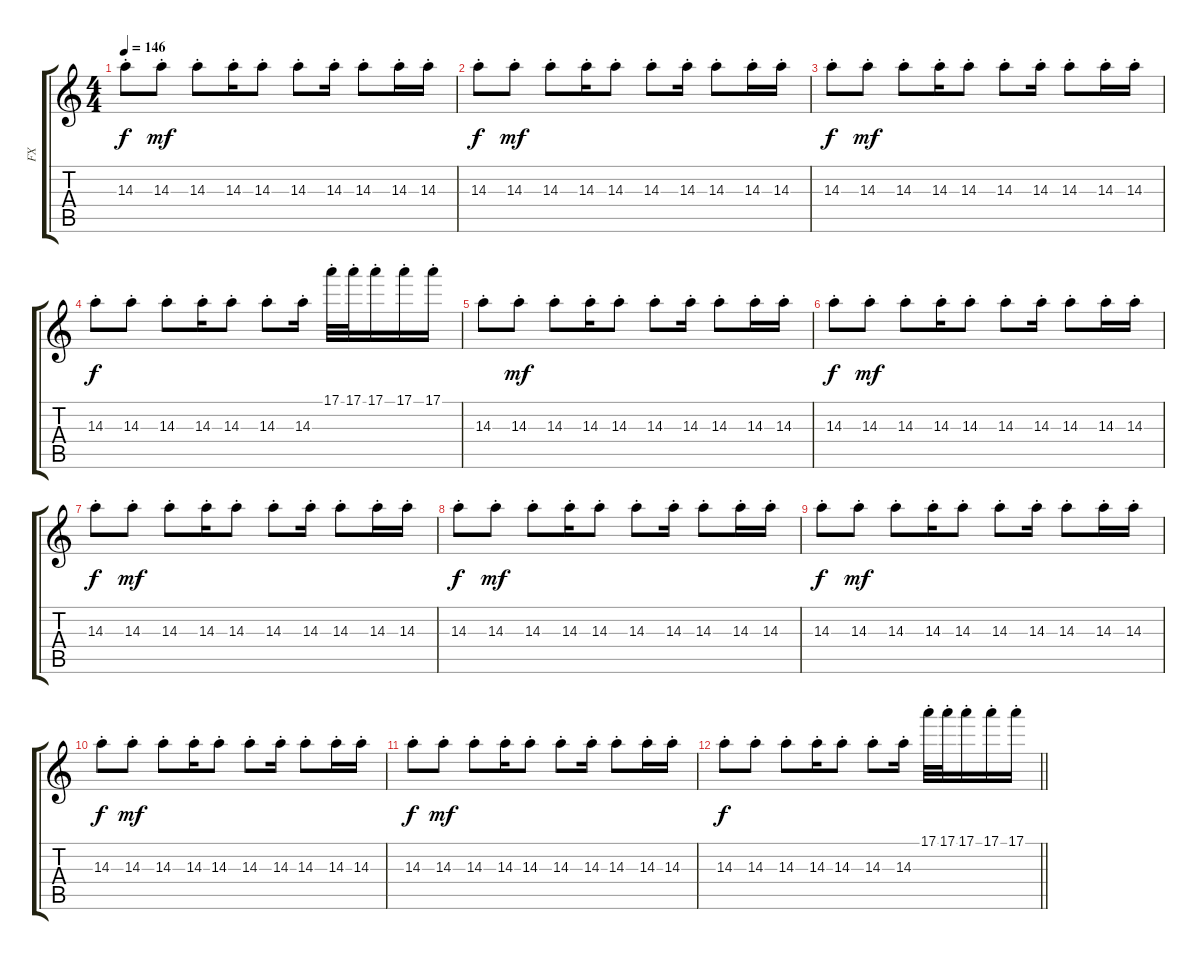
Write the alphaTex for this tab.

\track ("FX" "FX") {instrument recorder}
\staff {score tabs}
\tuning (E5 B4 G4 D4 A3 E3) {hide}
\ts (4 4)
\tempo 146
\clef g2
\ks c
14.3{st}.8{dy f balance 2} 14.3{st}.8{dy mf} 14.3{st}.8 14.3{st}.16 14.3{st}.8{balance 8} 14.3{st}.8{balance 11} 14.3{st}.16 14.3{st}.8{balance 14} 14.3{st}.16 14.3{st}.16 |
14.3{st}.8{dy f balance 2} 14.3{st}.8{dy mf} 14.3{st}.8 14.3{st}.16 14.3{st}.8{balance 8} 14.3{st}.8{balance 11} 14.3{st}.16 14.3{st}.8{balance 14} 14.3{st}.16 14.3{st}.16 |
14.3{st}.8{dy f balance 2} 14.3{st}.8{dy mf} 14.3{st}.8 14.3{st}.16 14.3{st}.8{balance 8} 14.3{st}.8{balance 11} 14.3{st}.16 14.3{st}.8{balance 14} 14.3{st}.16 14.3{st}.16 |
14.3{st}.8{dy f balance 2} 14.3{st}.8 14.3{st}.8 14.3{st}.16 14.3{st}.8{balance 8} 14.3{st}.8{balance 11} 14.3{st}.16 17.1{st}.32{balance 14} 17.1{st}.32 17.1{st}.16 17.1{st}.16 17.1{st}.16 |
14.3{st}.8{balance 2} 14.3{st}.8{dy mf} 14.3{st}.8 14.3{st}.16 14.3{st}.8{balance 8} 14.3{st}.8{balance 11} 14.3{st}.16 14.3{st}.8{balance 14} 14.3{st}.16 14.3{st}.16 |
14.3{st}.8{dy f balance 2} 14.3{st}.8{dy mf} 14.3{st}.8 14.3{st}.16 14.3{st}.8{balance 8} 14.3{st}.8{balance 11} 14.3{st}.16 14.3{st}.8{balance 14} 14.3{st}.16 14.3{st}.16 |
14.3{st}.8{dy f balance 2} 14.3{st}.8{dy mf} 14.3{st}.8 14.3{st}.16 14.3{st}.8{balance 8} 14.3{st}.8{balance 11} 14.3{st}.16 14.3{st}.8{balance 14} 14.3{st}.16 14.3{st}.16 |
14.3{st}.8{dy f balance 2} 14.3{st}.8{dy mf} 14.3{st}.8 14.3{st}.16 14.3{st}.8{balance 8} 14.3{st}.8{balance 11} 14.3{st}.16 14.3{st}.8{balance 14} 14.3{st}.16 14.3{st}.16 |
14.3{st}.8{dy f balance 2} 14.3{st}.8{dy mf} 14.3{st}.8 14.3{st}.16 14.3{st}.8{balance 8} 14.3{st}.8{balance 11} 14.3{st}.16 14.3{st}.8{balance 14} 14.3{st}.16 14.3{st}.16 |
14.3{st}.8{dy f balance 2} 14.3{st}.8{dy mf} 14.3{st}.8 14.3{st}.16 14.3{st}.8{balance 8} 14.3{st}.8{balance 11} 14.3{st}.16 14.3{st}.8{balance 14} 14.3{st}.16 14.3{st}.16 |
14.3{st}.8{dy f balance 2} 14.3{st}.8{dy mf} 14.3{st}.8 14.3{st}.16 14.3{st}.8{balance 8} 14.3{st}.8{balance 11} 14.3{st}.16 14.3{st}.8{balance 14} 14.3{st}.16 14.3{st}.16 |
\barLineRight lightlight
14.3{st}.8{dy f balance 2} 14.3{st}.8 14.3{st}.8 14.3{st}.16 14.3{st}.8{balance 8} 14.3{st}.8{balance 11} 14.3{st}.16 17.1{st}.32{balance 14} 17.1{st}.32 17.1{st}.16 17.1{st}.16 17.1{st}.16
